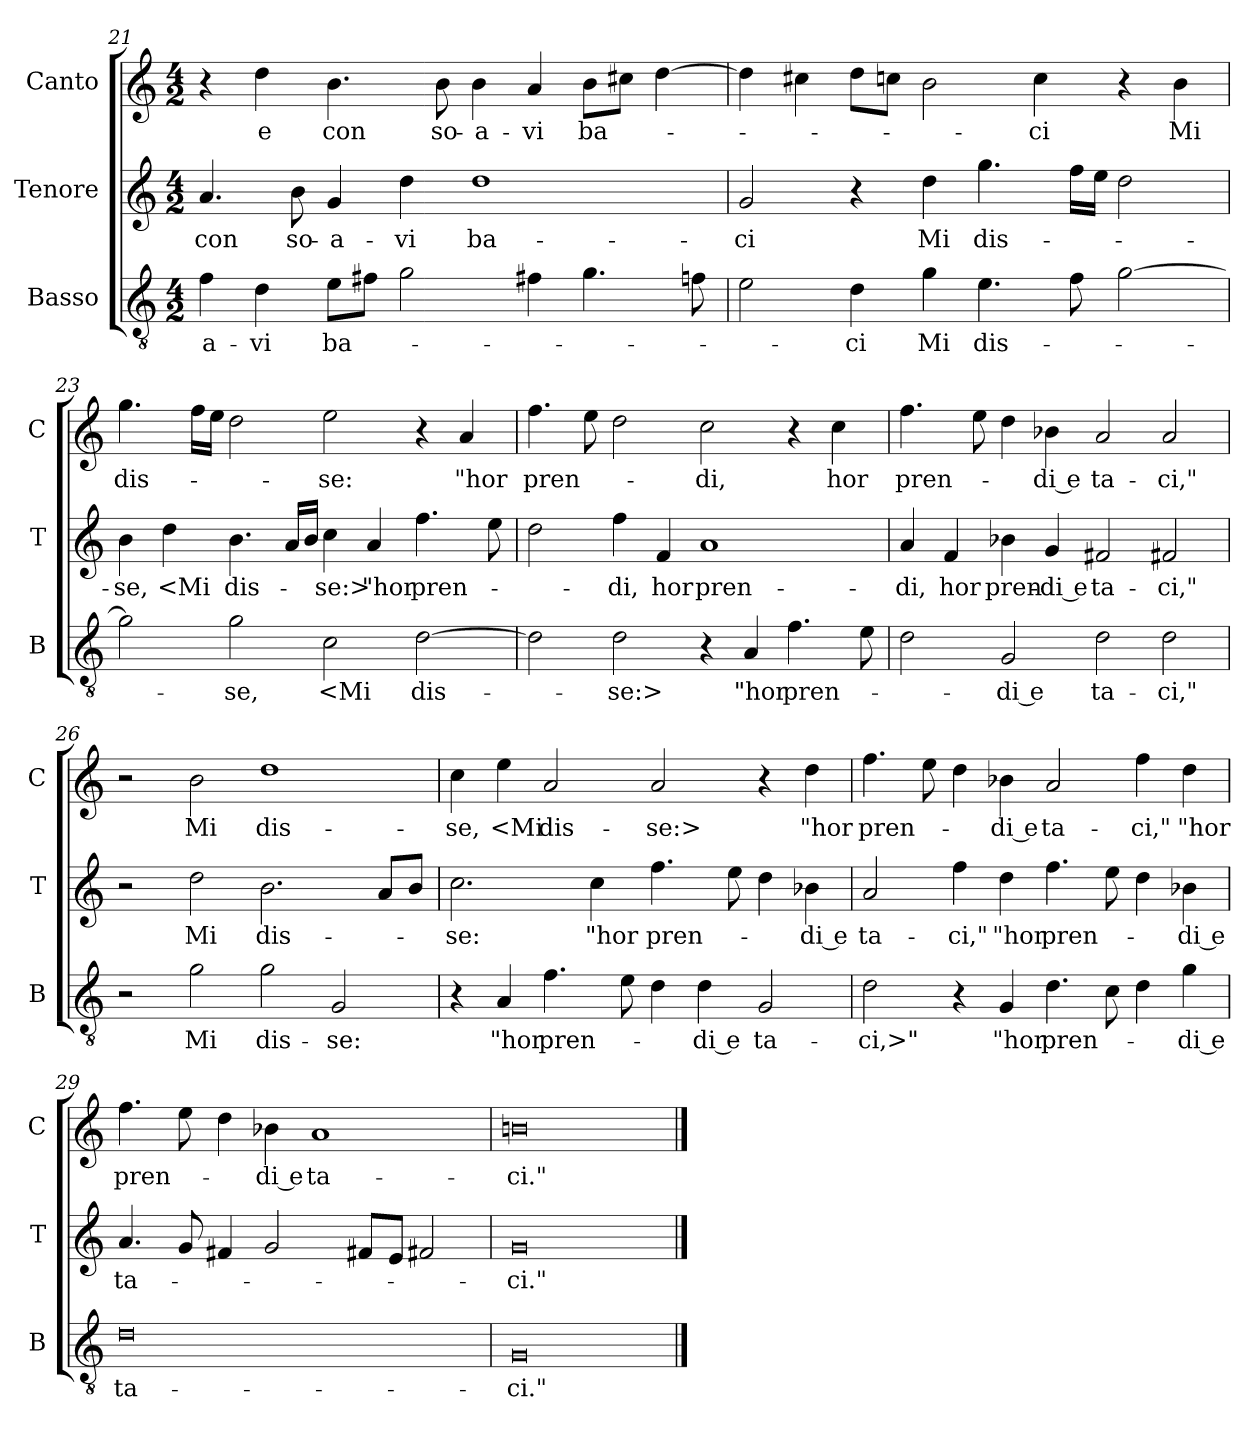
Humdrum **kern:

**kern	**text	**kern	**text	**kern	**text
*part3	*part3	*part2	*part2	*part1	*part1
*staff3	*staff3	*staff2	*staff2	*staff1	*staff1
*I"Basso	*	*I"Tenore	*	*I"Canto	*
*I'B	*	*I'T	*	*I'C	*
*clefGv2	*	*clefG2	*	*clefG2	*
*k[]	*	*k[]	*	*k[]	*
*M4/2	*	*M4/2	*	*M4/2	*
=21	=21	=21	=21	=21	=21
4f	-a-	4.a	con	4r	.
4d	-vi	.	.	4dd	e
.	.	8b	so-	.	.
8eL	ba-	4g	-a-	4.b	con
8f#XJ	.	.	.	.	.
2g	.	4dd	-vi	.	.
.	.	.	.	8b	so-
.	.	1dd	ba-	4b	-a-
4f#X	.	.	.	4a	-vi
4.g	.	.	.	8bL	ba-
.	.	.	.	8cc#XJ	.
.	.	.	.	[4dd	.
8fn	.	.	.	.	.
=22	=22	=22	=22	=22	=22
2e	.	2g	-ci	4dd]	.
.	.	.	.	4cc#X	.
4d	-ci	4r	.	8ddL	.
.	.	.	.	8ccnJ	.
4g	Mi	4dd	Mi	2b	.
4.e	dis-	4.gg	dis-	.	.
.	.	.	.	4cc	-ci
8f	.	16ffLL	.	.	.
.	.	16eeJJ	.	.	.
[2g	.	2dd	.	4r	.
.	.	.	.	4b	Mi
=23	=23	=23	=23	=23	=23
2g]	.	4b	-se,	4.gg	dis-
.	.	4dd	<Mi	.	.
.	.	.	.	16ffLL	.
.	.	.	.	16eeJJ	.
2g	-se,	4.b	dis-	2dd	.
.	.	16aLL	.	.	.
.	.	16bJJ	.	.	.
2c	<Mi	4cc	-se:>	2ee	-se:
.	.	4a	"hor	.	.
[2d	dis-	4.ff	pren-	4r	.
.	.	.	.	4a	"hor
.	.	8ee	.	.	.
=24	=24	=24	=24	=24	=24
2d]	.	2dd	.	4.ff	pren-
.	.	.	.	8ee	.
2d	-se:>	4ff	-di,	2dd	.
.	.	4f	hor	.	.
4r	.	1a	pren-	2cc	-di,
4A	"hor	.	.	.	.
4.f	pren-	.	.	4r	.
.	.	.	.	4cc	hor
8e	.	.	.	.	.
=25	=25	=25	=25	=25	=25
2d	.	4a	-di,	4.ff	pren-
.	.	4f	hor	.	.
.	.	.	.	8ee	.
2G	-di e	4b-X	pren-	4dd	.
.	.	4g	-di e	4b-X	-di e
2d	ta-	2f#X	ta-	2a	ta-
2d	-ci,"	2f#X	-ci,"	2a	-ci,"
=26	=26	=26	=26	=26	=26
2r	.	2r	.	2r	.
2g	Mi	2dd	Mi	2b	Mi
2g	dis-	2.b	dis-	1dd	dis-
2G	-se:	.	.	.	.
.	.	8aL	.	.	.
.	.	8bJ	.	.	.
=27	=27	=27	=27	=27	=27
4r	.	2.cc	-se:	4cc	-se,
4A	"hor	.	.	4ee	<Mi
4.f	pren-	.	.	2a	dis-
.	.	4cc	"hor	.	.
8e	.	.	.	.	.
4d	.	4.ff	pren-	2a	-se:>
4d	-di e	.	.	.	.
.	.	8ee	.	.	.
2G	ta-	4dd	.	4r	.
.	.	4b-X	-di e	4dd	"hor
=28	=28	=28	=28	=28	=28
2d	-ci,>"	2a	ta-	4.ff	pren-
.	.	.	.	8ee	.
4r	.	4ff	-ci,"	4dd	.
4G	"hor	4dd	"hor	4b-X	-di e
4.d	pren-	4.ff	pren-	2a	ta-
8c	.	8ee	.	.	.
4d	.	4dd	.	4ff	-ci,"
4g	-di e	4b-X	-di e	4dd	"hor
=29	=29	=29	=29	=29	=29
0d	ta-	4.a	ta-	4.ff	pren-
.	.	8g	.	8ee	.
.	.	4f#X	.	4dd	.
.	.	2g	.	4b-X	-di e
.	.	.	.	1a	ta-
.	.	8f#XL	.	.	.
.	.	8eJ	.	.	.
.	.	2f#X	.	.	.
=30	=30	=30	=30	=30	=30
0G	-ci."	0g	-ci."	0bn	-ci."
==	==	==	==	==	==
*-	*-	*-	*-	*-	*-
